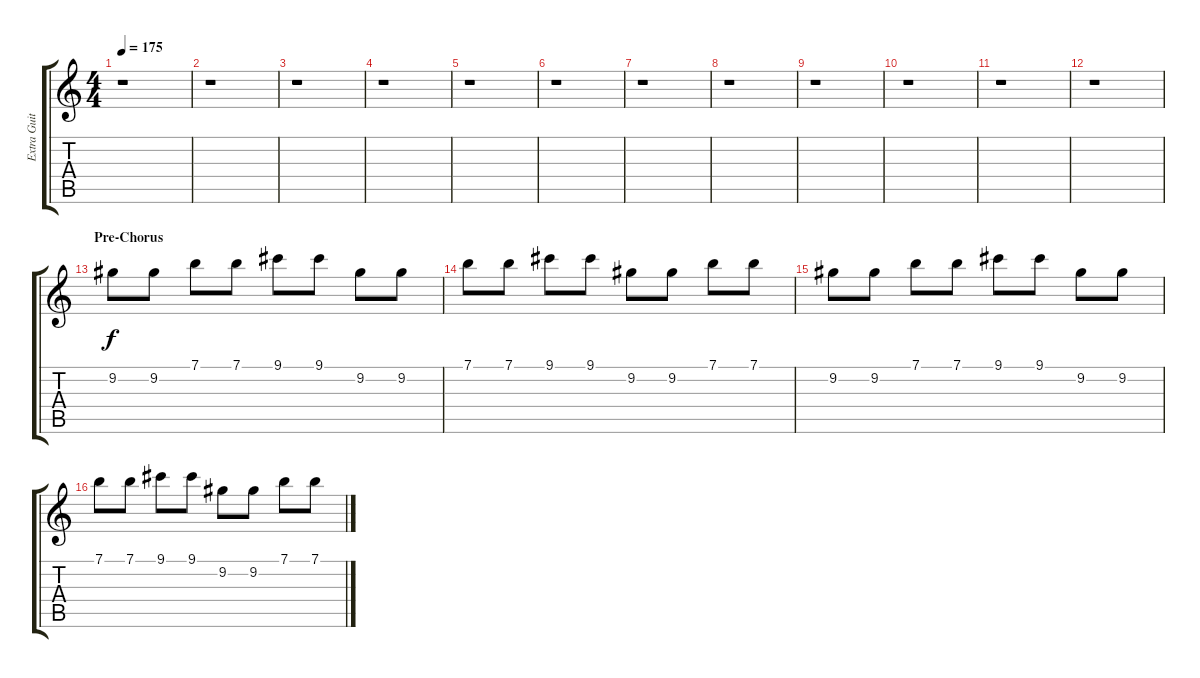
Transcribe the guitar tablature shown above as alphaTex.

\track ("Extra Guitar" "Extra Guit") {instrument distortionguitar}
\staff {score tabs}
\tuning (E4 B3 G3 D3 A2 E2) {hide}
\ts (4 4)
\tempo 175
\clef g2
\ks c
r.1{dy f} |
r.1 |
r.1 |
r.1 |
r.1 |
r.1 |
r.1 |
r.1 |
r.1 |
r.1 |
r.1 |
r.1 |
\section ("" "Pre-Chorus")
9.2.8 9.2.8 7.1.8 7.1.8 9.1.8 9.1.8 9.2.8 9.2.8 |
7.1.8 7.1.8 9.1.8 9.1.8 9.2.8 9.2.8 7.1.8 7.1.8 |
9.2.8 9.2.8 7.1.8 7.1.8 9.1.8 9.1.8 9.2.8 9.2.8 |
7.1.8 7.1.8 9.1.8 9.1.8 9.2.8 9.2.8 7.1.8 7.1.8
